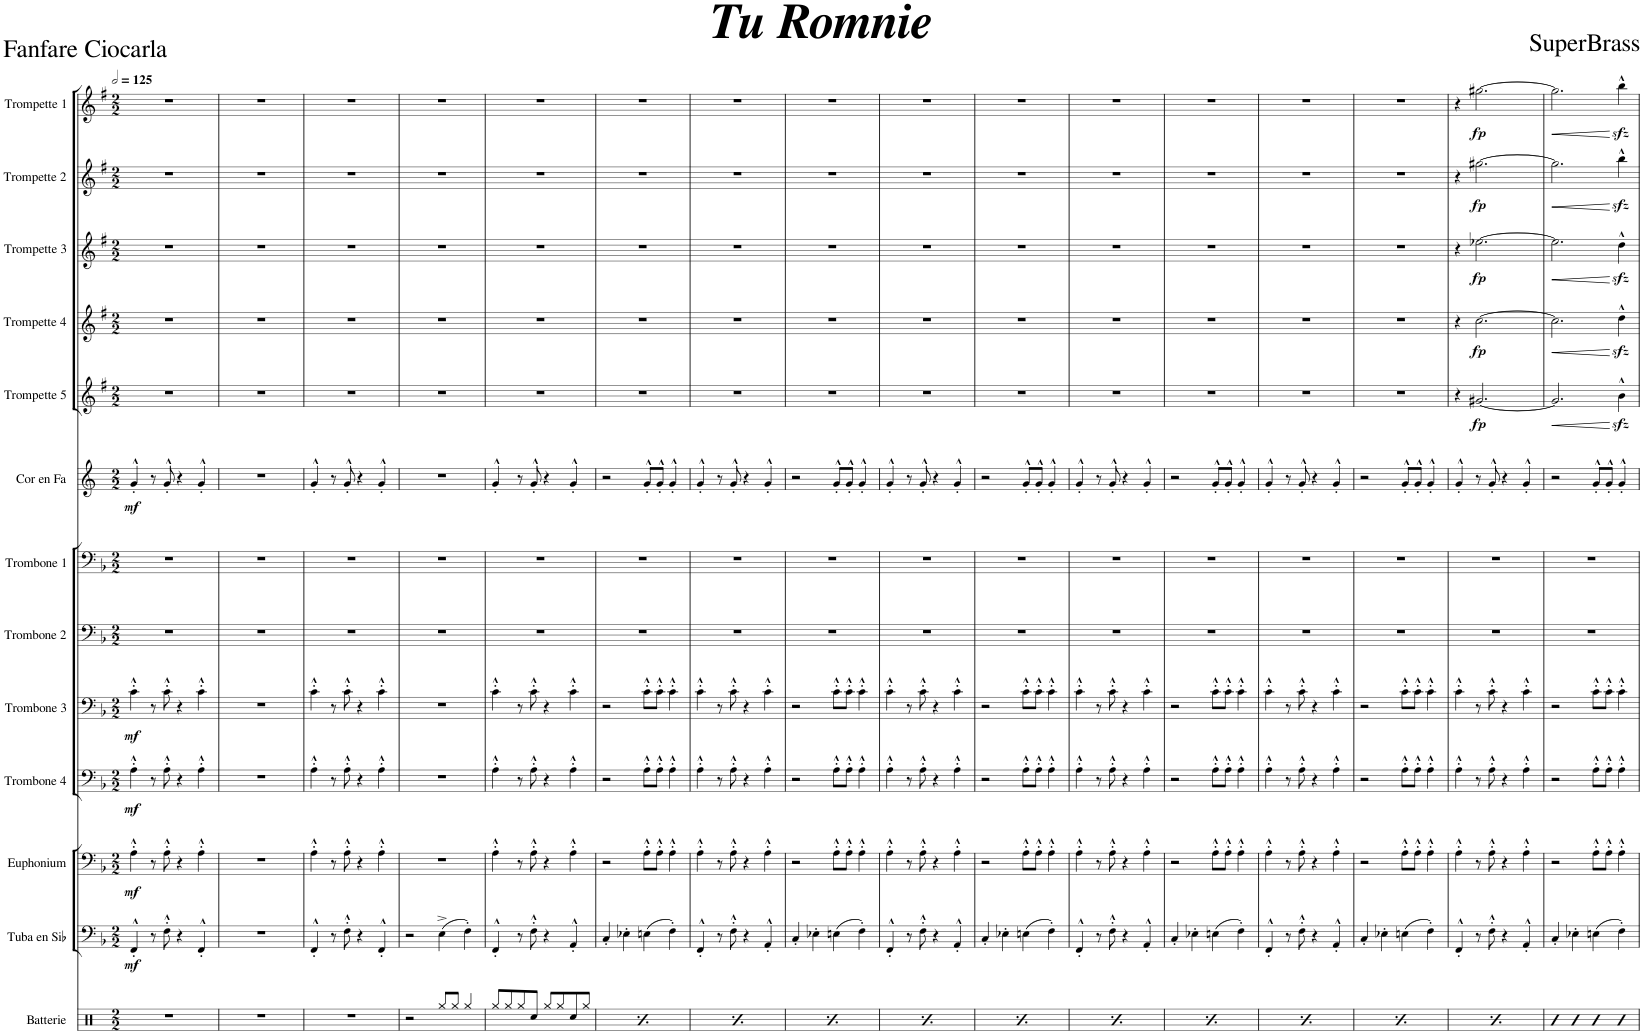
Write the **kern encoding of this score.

**kern	**kern	**dynam	**kern	**dynam	**kern	**dynam	**kern	**dynam	**kern	**kern	**kern	**dynam	**kern	**dynam	**kern	**dynam	**kern	**dynam	**kern	**dynam	**kern	**dynam
*part13	*part12	*part12	*part11	*part11	*part10	*part10	*part9	*part9	*part8	*part7	*part6	*part6	*part5	*part5	*part4	*part4	*part3	*part3	*part2	*part2	*part1	*part1
*staff13	*staff12	*staff12	*staff11	*staff11	*staff10	*staff10	*staff9	*staff9	*staff8	*staff7	*staff6	*staff6	*staff5	*staff5	*staff4	*staff4	*staff3	*staff3	*staff2	*staff2	*staff1	*staff1
*I"Batterie	*I"Tuba en Sib	*	*I"Euphonium	*	*I"Trombone 4	*	*I"Trombone 3	*	*I"Trombone 2	*I"Trombone 1	*I"Cor en Fa	*	*I"Trompette 5	*	*I"Trompette 4	*	*I"Trompette 3	*	*I"Trompette 2	*	*I"Trompette 1	*
*I'Bat.	*I'Tu. Sib	*	*I'Euph.	*	*I'Trb. 4	*	*I'Trb. 3	*	*I'Trb. 2	*I'Trb. 1	*I'Cor Fa	*	*I'Trp. 5	*	*I'Trp. 4	*	*I'Trp. 3	*	*I'Trp. 2	*	*I'Trp. 1	*
*clefX	*clefF4	*	*clefF4	*	*clefF4	*	*clefF4	*	*clefF4	*clefF4	*clefG2	*	*clefG2	*	*clefG2	*	*clefG2	*	*clefG2	*	*clefG2	*
*	*	*	*	*	*	*	*	*	*	*	*Trd4c7	*	*Trd1c2	*	*Trd1c2	*	*Trd1c2	*	*Trd1c2	*	*Trd1c2	*
*k[]	*k[b-]	*	*k[b-]	*	*k[b-]	*	*k[b-]	*	*k[b-]	*k[b-]	*k[]	*	*k[f#]	*	*k[f#]	*	*k[f#]	*	*k[f#]	*	*k[f#]	*
*M2/2	*M2/2	*	*M2/2	*	*M2/2	*	*M2/2	*	*M2/2	*M2/2	*M2/2	*	*M2/2	*	*M2/2	*	*M2/2	*	*M2/2	*	*M2/2	*
*MM250	*MM250	*	*MM250	*	*MM250	*	*MM250	*	*MM250	*MM250	*MM250	*	*MM250	*	*MM250	*	*MM250	*	*MM250	*	*MM250	*
=1	=1	=1	=1	=1	=1	=1	=1	=1	=1	=1	=1	=1	=1	=1	=1	=1	=1	=1	=1	=1	=1	=1
!	!	!LO:DY:b	!	!LO:DY:b	!	!LO:DY:b	!	!LO:DY:b	!	!	!	!LO:DY:b	!	!	!	!	!	!	!	!	!	!
1r	4FF'^^/	mf	4A'^^\	mf	4A'^^\	mf	4c'^^\	mf	1r	1r	4g'^^/	mf	1r	.	1r	.	1r	.	1r	.	1r	.
.	8r	.	8r	.	8r	.	8r	.	.	.	8r	.	.	.	.	.	.	.	.	.	.	.
.	8F'^^\	.	8A'^^\	.	8A'^^\	.	8c'^^\	.	.	.	8g'^^/	.	.	.	.	.	.	.	.	.	.	.
.	4r	.	4r	.	4r	.	4r	.	.	.	4r	.	.	.	.	.	.	.	.	.	.	.
.	4FF'^^/	.	4A'^^\	.	4A'^^\	.	4c'^^\	.	.	.	4g'^^/	.	.	.	.	.	.	.	.	.	.	.
=2	=2	=2	=2	=2	=2	=2	=2	=2	=2	=2	=2	=2	=2	=2	=2	=2	=2	=2	=2	=2	=2	=2
1r	1r	.	1r	.	1r	.	1r	.	1r	1r	1r	.	1r	.	1r	.	1r	.	1r	.	1r	.
=3	=3	=3	=3	=3	=3	=3	=3	=3	=3	=3	=3	=3	=3	=3	=3	=3	=3	=3	=3	=3	=3	=3
1r	4FF'^^/	.	4A'^^\	.	4A'^^\	.	4c'^^\	.	1r	1r	4g'^^/	.	1r	.	1r	.	1r	.	1r	.	1r	.
.	8r	.	8r	.	8r	.	8r	.	.	.	8r	.	.	.	.	.	.	.	.	.	.	.
.	8F'^^\	.	8A'^^\	.	8A'^^\	.	8c'^^\	.	.	.	8g'^^/	.	.	.	.	.	.	.	.	.	.	.
.	4r	.	4r	.	4r	.	4r	.	.	.	4r	.	.	.	.	.	.	.	.	.	.	.
.	4FF'^^/	.	4A'^^\	.	4A'^^\	.	4c'^^\	.	.	.	4g'^^/	.	.	.	.	.	.	.	.	.	.	.
=4	=4	=4	=4	=4	=4	=4	=4	=4	=4	=4	=4	=4	=4	=4	=4	=4	=4	=4	=4	=4	=4	=4
2r	2r	.	1r	.	1r	.	1r	.	1r	1r	1r	.	1r	.	1r	.	1r	.	1r	.	1r	.
8Rgg/L	(4E^\	.	.	.	.	.	.	.	.	.	.	.	.	.	.	.	.	.	.	.	.	.
8Rgg/J	.	.	.	.	.	.	.	.	.	.	.	.	.	.	.	.	.	.	.	.	.	.
4Rgg/	4F'\)	.	.	.	.	.	.	.	.	.	.	.	.	.	.	.	.	.	.	.	.	.
=5	=5	=5	=5	=5	=5	=5	=5	=5	=5	=5	=5	=5	=5	=5	=5	=5	=5	=5	=5	=5	=5	=5
8Rgg/L	4FF'^^/	.	4A'^^\	.	4A'^^\	.	4c'^^\	.	1r	1r	4g'^^/	.	1r	.	1r	.	1r	.	1r	.	1r	.
8Rgg/	.	.	.	.	.	.	.	.	.	.	.	.	.	.	.	.	.	.	.	.	.	.
8Rgg/	8r	.	8r	.	8r	.	8r	.	.	.	8r	.	.	.	.	.	.	.	.	.	.	.
8Rcc/J	8F'^^\	.	8A'^^\	.	8A'^^\	.	8c'^^\	.	.	.	8g'^^/	.	.	.	.	.	.	.	.	.	.	.
8Rgg/L	4r	.	4r	.	4r	.	4r	.	.	.	4r	.	.	.	.	.	.	.	.	.	.	.
8Rgg/	.	.	.	.	.	.	.	.	.	.	.	.	.	.	.	.	.	.	.	.	.	.
8Rcc/	4AA'^^/	.	4A'^^\	.	4A'^^\	.	4c'^^\	.	.	.	4g'^^/	.	.	.	.	.	.	.	.	.	.	.
8Rgg/J	.	.	.	.	.	.	.	.	.	.	.	.	.	.	.	.	.	.	.	.	.	.
=6	=6	=6	=6	=6	=6	=6	=6	=6	=6	=6	=6	=6	=6	=6	=6	=6	=6	=6	=6	=6	=6	=6
8Rgg/L	4C'/	.	2r	.	2r	.	2r	.	1r	1r	2r	.	1r	.	1r	.	1r	.	1r	.	1r	.
8Rgg/	.	.	.	.	.	.	.	.	.	.	.	.	.	.	.	.	.	.	.	.	.	.
8Rgg/	4E-X'\	.	.	.	.	.	.	.	.	.	.	.	.	.	.	.	.	.	.	.	.	.
8Rcc/J	.	.	.	.	.	.	.	.	.	.	.	.	.	.	.	.	.	.	.	.	.	.
8Rgg/L	(4En\	.	8A'^^\L	.	8A'^^\L	.	8c'^^\L	.	.	.	8g'^^/L	.	.	.	.	.	.	.	.	.	.	.
8Rgg/	.	.	8A'^^\J	.	8A'^^\J	.	8c'^^\J	.	.	.	8g'^^/J	.	.	.	.	.	.	.	.	.	.	.
8Rcc/	4F'\)	.	4A'^^\	.	4A'^^\	.	4c'^^\	.	.	.	4g'^^/	.	.	.	.	.	.	.	.	.	.	.
8Rgg/J	.	.	.	.	.	.	.	.	.	.	.	.	.	.	.	.	.	.	.	.	.	.
=7	=7	=7	=7	=7	=7	=7	=7	=7	=7	=7	=7	=7	=7	=7	=7	=7	=7	=7	=7	=7	=7	=7
8Rgg/L	4FF'^^/	.	4A'^^\	.	4A'^^\	.	4c'^^\	.	1r	1r	4g'^^/	.	1r	.	1r	.	1r	.	1r	.	1r	.
8Rgg/	.	.	.	.	.	.	.	.	.	.	.	.	.	.	.	.	.	.	.	.	.	.
8Rgg/	8r	.	8r	.	8r	.	8r	.	.	.	8r	.	.	.	.	.	.	.	.	.	.	.
8Rcc/J	8F'^^\	.	8A'^^\	.	8A'^^\	.	8c'^^\	.	.	.	8g'^^/	.	.	.	.	.	.	.	.	.	.	.
8Rgg/L	4r	.	4r	.	4r	.	4r	.	.	.	4r	.	.	.	.	.	.	.	.	.	.	.
8Rgg/	.	.	.	.	.	.	.	.	.	.	.	.	.	.	.	.	.	.	.	.	.	.
8Rcc/	4AA'^^/	.	4A'^^\	.	4A'^^\	.	4c'^^\	.	.	.	4g'^^/	.	.	.	.	.	.	.	.	.	.	.
8Rgg/J	.	.	.	.	.	.	.	.	.	.	.	.	.	.	.	.	.	.	.	.	.	.
=8	=8	=8	=8	=8	=8	=8	=8	=8	=8	=8	=8	=8	=8	=8	=8	=8	=8	=8	=8	=8	=8	=8
8Rgg/L	4C'/	.	2r	.	2r	.	2r	.	1r	1r	2r	.	1r	.	1r	.	1r	.	1r	.	1r	.
8Rgg/	.	.	.	.	.	.	.	.	.	.	.	.	.	.	.	.	.	.	.	.	.	.
8Rgg/	4E-X'\	.	.	.	.	.	.	.	.	.	.	.	.	.	.	.	.	.	.	.	.	.
8Rcc/J	.	.	.	.	.	.	.	.	.	.	.	.	.	.	.	.	.	.	.	.	.	.
8Rgg/L	(4En\	.	8A'^^\L	.	8A'^^\L	.	8c'^^\L	.	.	.	8g'^^/L	.	.	.	.	.	.	.	.	.	.	.
8Rgg/	.	.	8A'^^\J	.	8A'^^\J	.	8c'^^\J	.	.	.	8g'^^/J	.	.	.	.	.	.	.	.	.	.	.
8Rcc/	4F'\)	.	4A'^^\	.	4A'^^\	.	4c'^^\	.	.	.	4g'^^/	.	.	.	.	.	.	.	.	.	.	.
8Rgg/J	.	.	.	.	.	.	.	.	.	.	.	.	.	.	.	.	.	.	.	.	.	.
=9	=9	=9	=9	=9	=9	=9	=9	=9	=9	=9	=9	=9	=9	=9	=9	=9	=9	=9	=9	=9	=9	=9
8Rgg/L	4FF'^^/	.	4A'^^\	.	4A'^^\	.	4c'^^\	.	1r	1r	4g'^^/	.	1r	.	1r	.	1r	.	1r	.	1r	.
8Rgg/	.	.	.	.	.	.	.	.	.	.	.	.	.	.	.	.	.	.	.	.	.	.
8Rgg/	8r	.	8r	.	8r	.	8r	.	.	.	8r	.	.	.	.	.	.	.	.	.	.	.
8Rcc/J	8F'^^\	.	8A'^^\	.	8A'^^\	.	8c'^^\	.	.	.	8g'^^/	.	.	.	.	.	.	.	.	.	.	.
8Rgg/L	4r	.	4r	.	4r	.	4r	.	.	.	4r	.	.	.	.	.	.	.	.	.	.	.
8Rgg/	.	.	.	.	.	.	.	.	.	.	.	.	.	.	.	.	.	.	.	.	.	.
8Rcc/	4AA'^^/	.	4A'^^\	.	4A'^^\	.	4c'^^\	.	.	.	4g'^^/	.	.	.	.	.	.	.	.	.	.	.
8Rgg/J	.	.	.	.	.	.	.	.	.	.	.	.	.	.	.	.	.	.	.	.	.	.
=10	=10	=10	=10	=10	=10	=10	=10	=10	=10	=10	=10	=10	=10	=10	=10	=10	=10	=10	=10	=10	=10	=10
8Rgg/L	4C'/	.	2r	.	2r	.	2r	.	1r	1r	2r	.	1r	.	1r	.	1r	.	1r	.	1r	.
8Rgg/	.	.	.	.	.	.	.	.	.	.	.	.	.	.	.	.	.	.	.	.	.	.
8Rgg/	4E-X'\	.	.	.	.	.	.	.	.	.	.	.	.	.	.	.	.	.	.	.	.	.
8Rcc/J	.	.	.	.	.	.	.	.	.	.	.	.	.	.	.	.	.	.	.	.	.	.
8Rgg/L	(4En\	.	8A'^^\L	.	8A'^^\L	.	8c'^^\L	.	.	.	8g'^^/L	.	.	.	.	.	.	.	.	.	.	.
8Rgg/	.	.	8A'^^\J	.	8A'^^\J	.	8c'^^\J	.	.	.	8g'^^/J	.	.	.	.	.	.	.	.	.	.	.
8Rcc/	4F'\)	.	4A'^^\	.	4A'^^\	.	4c'^^\	.	.	.	4g'^^/	.	.	.	.	.	.	.	.	.	.	.
8Rgg/J	.	.	.	.	.	.	.	.	.	.	.	.	.	.	.	.	.	.	.	.	.	.
=11	=11	=11	=11	=11	=11	=11	=11	=11	=11	=11	=11	=11	=11	=11	=11	=11	=11	=11	=11	=11	=11	=11
8Rgg/L	4FF'^^/	.	4A'^^\	.	4A'^^\	.	4c'^^\	.	1r	1r	4g'^^/	.	1r	.	1r	.	1r	.	1r	.	1r	.
8Rgg/	.	.	.	.	.	.	.	.	.	.	.	.	.	.	.	.	.	.	.	.	.	.
8Rgg/	8r	.	8r	.	8r	.	8r	.	.	.	8r	.	.	.	.	.	.	.	.	.	.	.
8Rcc/J	8F'^^\	.	8A'^^\	.	8A'^^\	.	8c'^^\	.	.	.	8g'^^/	.	.	.	.	.	.	.	.	.	.	.
8Rgg/L	4r	.	4r	.	4r	.	4r	.	.	.	4r	.	.	.	.	.	.	.	.	.	.	.
8Rgg/	.	.	.	.	.	.	.	.	.	.	.	.	.	.	.	.	.	.	.	.	.	.
8Rcc/	4AA'^^/	.	4A'^^\	.	4A'^^\	.	4c'^^\	.	.	.	4g'^^/	.	.	.	.	.	.	.	.	.	.	.
8Rgg/J	.	.	.	.	.	.	.	.	.	.	.	.	.	.	.	.	.	.	.	.	.	.
=12	=12	=12	=12	=12	=12	=12	=12	=12	=12	=12	=12	=12	=12	=12	=12	=12	=12	=12	=12	=12	=12	=12
8Rgg/L	4C'/	.	2r	.	2r	.	2r	.	1r	1r	2r	.	1r	.	1r	.	1r	.	1r	.	1r	.
8Rgg/	.	.	.	.	.	.	.	.	.	.	.	.	.	.	.	.	.	.	.	.	.	.
8Rgg/	4E-X'\	.	.	.	.	.	.	.	.	.	.	.	.	.	.	.	.	.	.	.	.	.
8Rcc/J	.	.	.	.	.	.	.	.	.	.	.	.	.	.	.	.	.	.	.	.	.	.
8Rgg/L	(4En\	.	8A'^^\L	.	8A'^^\L	.	8c'^^\L	.	.	.	8g'^^/L	.	.	.	.	.	.	.	.	.	.	.
8Rgg/	.	.	8A'^^\J	.	8A'^^\J	.	8c'^^\J	.	.	.	8g'^^/J	.	.	.	.	.	.	.	.	.	.	.
8Rcc/	4F'\)	.	4A'^^\	.	4A'^^\	.	4c'^^\	.	.	.	4g'^^/	.	.	.	.	.	.	.	.	.	.	.
8Rgg/J	.	.	.	.	.	.	.	.	.	.	.	.	.	.	.	.	.	.	.	.	.	.
=13	=13	=13	=13	=13	=13	=13	=13	=13	=13	=13	=13	=13	=13	=13	=13	=13	=13	=13	=13	=13	=13	=13
8Rgg/L	4FF'^^/	.	4A'^^\	.	4A'^^\	.	4c'^^\	.	1r	1r	4g'^^/	.	1r	.	1r	.	1r	.	1r	.	1r	.
8Rgg/	.	.	.	.	.	.	.	.	.	.	.	.	.	.	.	.	.	.	.	.	.	.
8Rgg/	8r	.	8r	.	8r	.	8r	.	.	.	8r	.	.	.	.	.	.	.	.	.	.	.
8Rcc/J	8F'^^\	.	8A'^^\	.	8A'^^\	.	8c'^^\	.	.	.	8g'^^/	.	.	.	.	.	.	.	.	.	.	.
8Rgg/L	4r	.	4r	.	4r	.	4r	.	.	.	4r	.	.	.	.	.	.	.	.	.	.	.
8Rgg/	.	.	.	.	.	.	.	.	.	.	.	.	.	.	.	.	.	.	.	.	.	.
8Rcc/	4AA'^^/	.	4A'^^\	.	4A'^^\	.	4c'^^\	.	.	.	4g'^^/	.	.	.	.	.	.	.	.	.	.	.
8Rgg/J	.	.	.	.	.	.	.	.	.	.	.	.	.	.	.	.	.	.	.	.	.	.
=14	=14	=14	=14	=14	=14	=14	=14	=14	=14	=14	=14	=14	=14	=14	=14	=14	=14	=14	=14	=14	=14	=14
8Rgg/L	4C'/	.	2r	.	2r	.	2r	.	1r	1r	2r	.	1r	.	1r	.	1r	.	1r	.	1r	.
8Rgg/	.	.	.	.	.	.	.	.	.	.	.	.	.	.	.	.	.	.	.	.	.	.
8Rgg/	4E-X'\	.	.	.	.	.	.	.	.	.	.	.	.	.	.	.	.	.	.	.	.	.
8Rcc/J	.	.	.	.	.	.	.	.	.	.	.	.	.	.	.	.	.	.	.	.	.	.
8Rgg/L	(4En\	.	8A'^^\L	.	8A'^^\L	.	8c'^^\L	.	.	.	8g'^^/L	.	.	.	.	.	.	.	.	.	.	.
8Rgg/	.	.	8A'^^\J	.	8A'^^\J	.	8c'^^\J	.	.	.	8g'^^/J	.	.	.	.	.	.	.	.	.	.	.
8Rcc/	4F'\)	.	4A'^^\	.	4A'^^\	.	4c'^^\	.	.	.	4g'^^/	.	.	.	.	.	.	.	.	.	.	.
8Rgg/J	.	.	.	.	.	.	.	.	.	.	.	.	.	.	.	.	.	.	.	.	.	.
=15	=15	=15	=15	=15	=15	=15	=15	=15	=15	=15	=15	=15	=15	=15	=15	=15	=15	=15	=15	=15	=15	=15
8Rgg/L	4FF'^^/	.	4A'^^\	.	4A'^^\	.	4c'^^\	.	1r	1r	4g'^^/	.	4r	.	4r	.	4r	.	4r	.	4r	.
8Rgg/	.	.	.	.	.	.	.	.	.	.	.	.	.	.	.	.	.	.	.	.	.	.
!	!	!	!	!	!	!	!	!	!	!	!	!	!	!LO:DY:b	!	!LO:DY:b	!	!LO:DY:b	!	!LO:DY:b	!	!LO:DY:b
8Rgg/	8r	.	8r	.	8r	.	8r	.	.	.	8r	.	[2.g#X/	fp	[2.cc\	fp	[2.ee-X\	fp	[2.gg#X\	fp	[2.gg#X\	fp
8Rcc/J	8F'^^\	.	8A'^^\	.	8A'^^\	.	8c'^^\	.	.	.	8g'^^/	.	.	.	.	.	.	.	.	.	.	.
8Rgg/L	4r	.	4r	.	4r	.	4r	.	.	.	4r	.	.	.	.	.	.	.	.	.	.	.
8Rgg/	.	.	.	.	.	.	.	.	.	.	.	.	.	.	.	.	.	.	.	.	.	.
8Rcc/	4AA'^^/	.	4A'^^\	.	4A'^^\	.	4c'^^\	.	.	.	4g'^^/	.	.	.	.	.	.	.	.	.	.	.
8Rgg/J	.	.	.	.	.	.	.	.	.	.	.	.	.	.	.	.	.	.	.	.	.	.
=16	=16	=16	=16	=16	=16	=16	=16	=16	=16	=16	=16	=16	=16	=16	=16	=16	=16	=16	=16	=16	=16	=16
!	!	!	!	!	!	!	!	!	!	!	!	!	!	!LO:HP:b	!	!LO:HP:b	!	!LO:HP:b	!	!LO:HP:b	!	!LO:HP:b
4R	4C'/	.	2r	.	2r	.	2r	.	1r	1r	2r	.	2.g#/]	<	2.cc\]	<	2.ee-\]	<	2.gg#\]	<	2.gg#\]	<
4R	4E-X'\	.	.	.	.	.	.	.	.	.	.	.	.	.	.	.	.	.	.	.	.	.
4R	(4En\	.	8A'^^\L	.	8A'^^\L	.	8c'^^\L	.	.	.	8g'^^/L	.	.	.	.	.	.	.	.	.	.	.
.	.	.	8A'^^\J	.	8A'^^\J	.	8c'^^\J	.	.	.	8g'^^/J	.	.	.	.	.	.	.	.	.	.	.
4R	4F'\)	.	4A'^^\	.	4A'^^\	.	4c'^^\	.	.	.	4g'^^/	.	4bzz<^^\	[	4ddzz<^^\	[	4ddzz<^^\	[	4bbzz<^^\	[	4bbzz<^^\	[
=	=	=	=	=	=	=	=	=	=	=	=	=	=	=	=	=	=	=	=	=	=	=
*-	*-	*-	*-	*-	*-	*-	*-	*-	*-	*-	*-	*-	*-	*-	*-	*-	*-	*-	*-	*-	*-	*-
